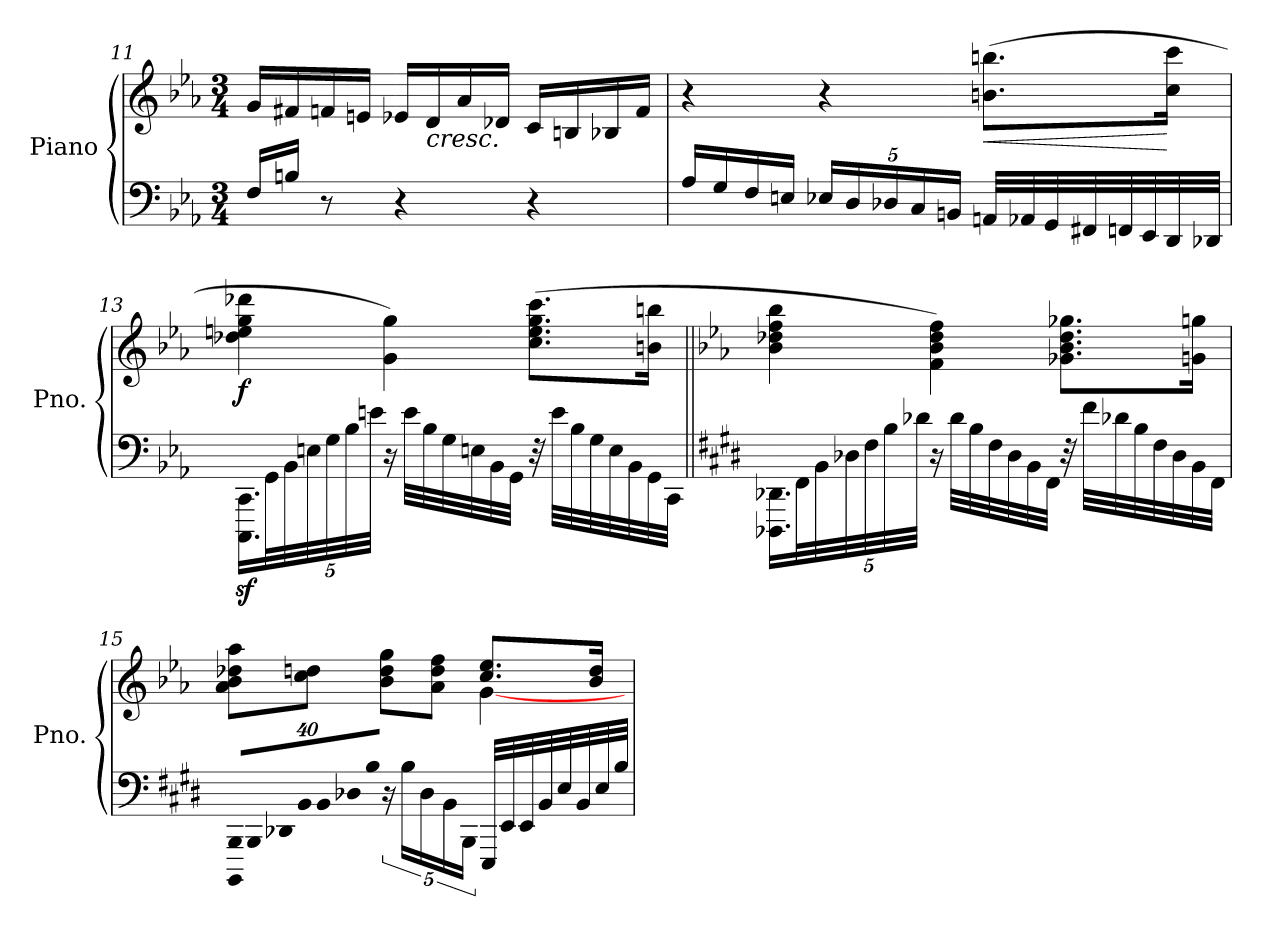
**kern	**kern	**dynam
*part1	*part1	*part1
*staff2	*staff1	*staff1/2
*I"Piano	*	*
*I'Pno.	*	*
*clefF4	*clefG2	*
*k[b-e-a-]	*k[b-e-a-]	*
*M3/4	*M3/4	*
=11	=11	=11
16F/LL	16g/LL	.
16Bn/JJ	16f#X/	.
8r	16fn/	.
.	16en/JJ	.
4r	16e-X/LL	.
!	!LO:TX:b:i:t=cresc.	!
.	16d/	.
.	16a-/	.
.	16d-X/JJ	.
4r	16c/LL	.
.	16Bn/	.
.	16B-X/	.
.	16f/JJ	.
!!LO:PB:g=z
=12	=12	=12
16A-/LL	4r	.
16G/	.	.
16F/	.	.
16En/JJ	.	.
*Xbrackettup	*	*
20E-X/LL	4r	.
20D/	.	.
20D-X/	.	.
20C/	.	.
20BBn/JJ	.	.
!	!	!LO:HP:b
32AAn/LLL	(>8.bn\ 8.bbn\L	<
32AA-X/	.	.
32GG/	.	.
32FF#X/	.	.
32FFn/	.	.
32EE-/	.	.
32DD/	16cc\ 16ccc\Jk	[
32DD-X/JJJ	.	.
!!LO:LB:g=z
=13	=13	=13
!	!	!LO:DY:b
16.CCC\z< 16.CC\z<LL	4dd-X\ 4een\ 4gg\ 4ddd-X\	f
32GG\L	.	.
40BB-\	.	.
40En\	.	.
40G\	.	.
40B-\	.	.
40en\JJJ	.	.
16r	4g\ 4gg\)	.
32e\LLL	.	.
32B-\	.	.
32G\	.	.
32En\	.	.
32BB-\	.	.
32GG\JJJ	.	.
32r	(>8.cc\ 8.ee\ 8.gg\ 8.ccc\L	.
32e\LLL	.	.
32B-\	.	.
32G\	.	.
32E\	.	.
32BB-\	.	.
32GG\	16bn\ 16bbn\Jk	.
32CC\JJJ	.	.
!!LO:LB:g=z
=14||	=14||	=14||
*k[f#c#g#d#]	*	*
16.DDD-X\ 16.DD-X\LL	4b-\ 4dd-X\ 4ff\ 4bb-\	.
32FF#\L	.	.
40BB\	.	.
40D-X\	.	.
40F#\	.	.
40B\	.	.
40d-X\JJJ	.	.
16r	4f\ 4b-\ 4dd-\ 4ff\)	.
32d-\LLL	.	.
32B\	.	.
32F#\	.	.
32D-\	.	.
32BB\	.	.
32FF#\JJJ	.	.
32r	8.g-X\ 8.b-\ 8.dd-\ 8.gg-X\L	.
32f#\LLL	.	.
32d-X\	.	.
32B\	.	.
32F#\	.	.
32D-\	.	.
32BB\	16gn\ 16ggn\Jk	.
32FF#\JJJ	.	.
!!LO:LB:g=z
=15	=15	=15
!	!LO:TX:b:i:t=dim.	!
!LO:N:vis=16	!	!
*	*^	*
640%23BBBB/ 640%23BBB/LL	8a-\ 8b-\ 8dd-X\ 8aa-\L	2ryy	.
!LO:N:vis=16	!	!	!
640%23BBB/	.	.	.
!LO:N:vis=16	!	!	!
640%23DD-X/	.	.	.
!LO:N:vis=16	!	!	!
640%23BB/	.	.	.
.	8cc\ 8ddn\J	.	.
!LO:N:vis=16	!	!	!
640%23BB/	.	.	.
!LO:N:vis=16	!	!	!
640%23D-X/	.	.	.
!LO:N:vis=16	!	!	!
640%23B/JJ	.	.	.
.	8b-\ 8dd\ 8gg\L	.	.
*brackettup	*	*	*
20r	.	.	.
20B\LL	.	.	.
20D-\	.	.	.
.	8a-\ 8dd\ 8ff\J	.	.
20BB\	.	.	.
20BBB\JJ	.	.	.
.	8.cc/ 8.ee-/L	[4g\	.
32EEE/LLL	.	.	.
32EE/	.	.	.
32EE/	.	.	.
32BB/	.	.	.
32E/	.	.	.
32BB/	.	.	.
.	16b-/ 16dd/Jk	.	.
32E/	.	.	.
32B/JJJ	.	.	.
.	640ryy	640ryy	.
*	*v	*v	*
=	=	=
*-	*-	*-
